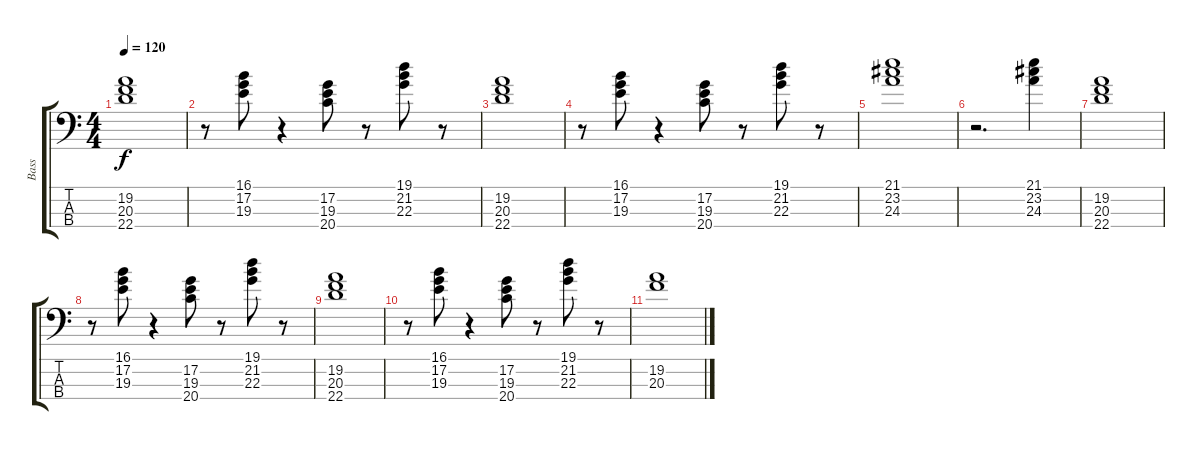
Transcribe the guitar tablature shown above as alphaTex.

\track ("Bass" "Bass") {instrument synthbass2}
\staff {score tabs}
\tuning (G2 D2 A1 E1) {hide}
\ts (4 4)
\tempo 120
\clef f4
\ks c
(19.2 20.3 22.4).1{dy f} |
r.8 (16.1 17.2 19.3).8 r.4 (17.2 19.3 20.4).8 r.8 (19.1 21.2 22.3).8 r.8 |
(19.2 20.3 22.4).1 |
r.8 (16.1 17.2 19.3).8 r.4 (17.2 19.3 20.4).8 r.8 (19.1 21.2 22.3).8 r.8 |
(21.1 23.2 24.3).1 |
r.2{d} (21.1 23.2 24.3).4 |
(19.2 20.3 22.4).1{volume 14} |
r.8 (16.1 17.2 19.3).8{volume 12} r.4 (17.2 19.3 20.4).8{volume 12} r.8 (19.1 21.2 22.3).8{volume 11} r.8 |
(19.2 20.3 22.4).1{volume 8} |
r.8 (16.1 17.2 19.3).8{volume 5} r.4 (17.2 19.3 20.4).8{volume 3} r.8 (19.1 21.2 22.3).8{volume 2} r.8 |
(19.2 20.3).1{volume 0}
